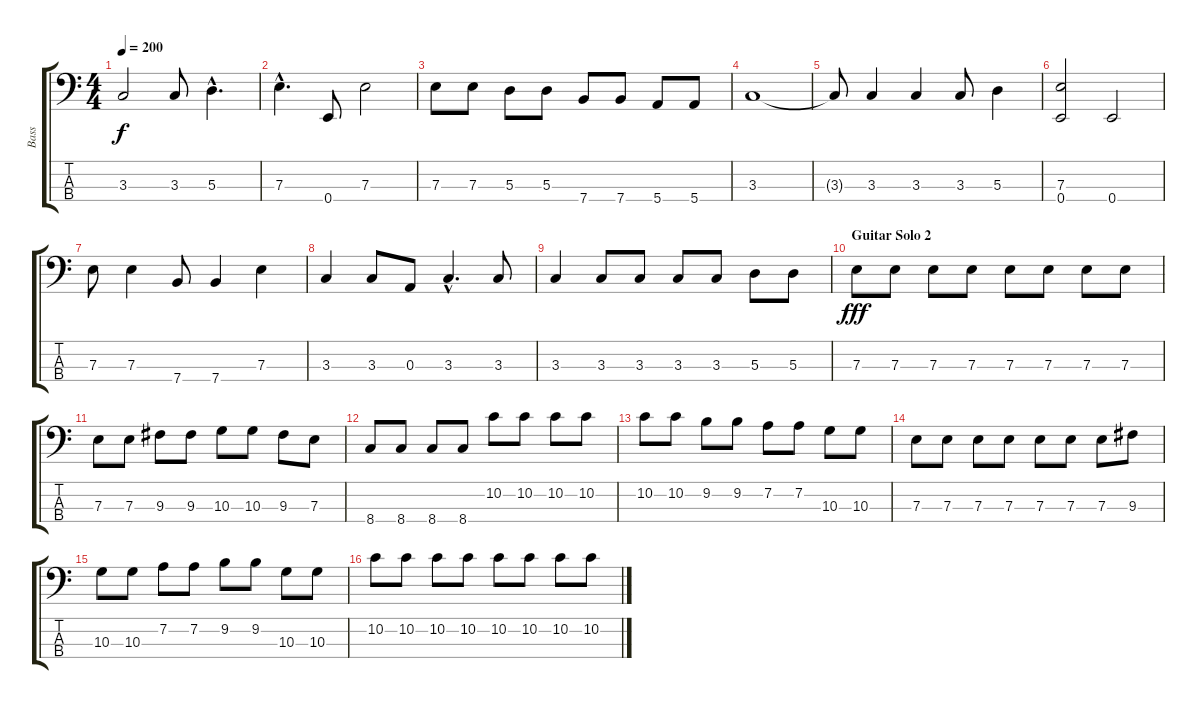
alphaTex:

\track ("Bass" "Bass") {instrument electricbassfinger}
\staff {score tabs}
\tuning (G2 D2 A1 E1) {hide}
\ts (4 4)
\tempo 200
\clef f4
\ks c
3.3{t}.2{dy f} 3.3.8 5.3{hac}.4{d} |
7.3{hac}.4{d} 0.4.8 7.3.2 |
7.3.8 7.3.8 5.3.8 5.3.8 7.4.8 7.4.8 5.4.8 5.4.8 |
3.3.1 |
3.3{t}.8 3.3.4 3.3.4 3.3.8 5.3.4 |
(7.3 0.4).2 0.4.2 |
7.3.8 7.3.4 7.4.8 7.4.4 7.3.4 |
3.3.4 3.3.8 0.3.8 3.3{hac}.4{d} 3.3.8 |
3.3.4 3.3.8 3.3.8 3.3.8 3.3.8 5.3.8 5.3.8 |
\section ("" "Guitar Solo 2")
7.3.8{dy fff} 7.3.8 7.3.8 7.3.8 7.3.8 7.3.8 7.3.8 7.3.8 |
7.3.8 7.3.8 9.3.8 9.3.8 10.3.8 10.3.8 9.3.8 7.3.8 |
8.4.8 8.4.8 8.4.8 8.4.8 10.2.8 10.2.8 10.2.8 10.2.8 |
10.2.8 10.2.8 9.2.8 9.2.8 7.2.8 7.2.8 10.3.8 10.3.8 |
7.3.8 7.3.8 7.3.8 7.3.8 7.3.8 7.3.8 7.3.8 9.3.8 |
10.3.8 10.3.8 7.2.8 7.2.8 9.2.8 9.2.8 10.3.8 10.3.8 |
10.2.8 10.2.8 10.2.8 10.2.8 10.2.8 10.2.8 10.2.8 10.2.8
